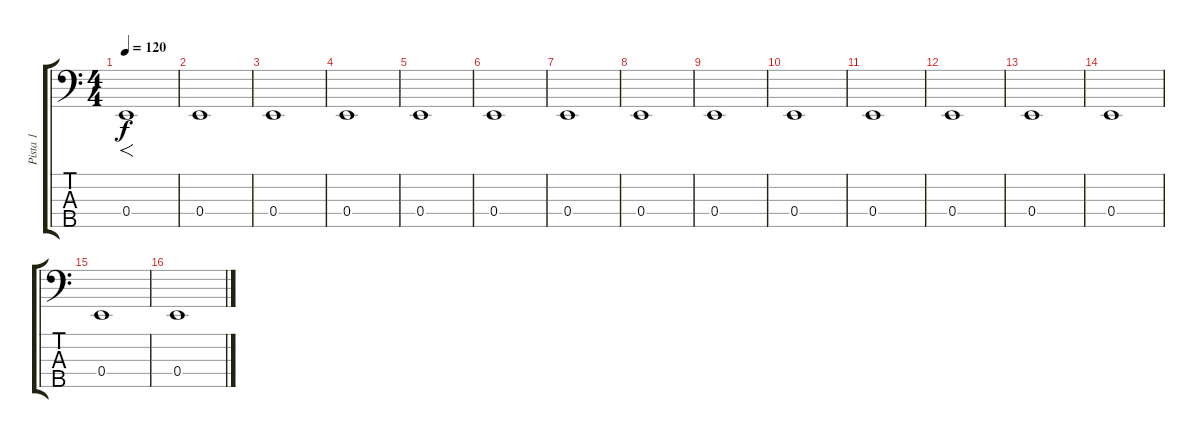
\track ("Pista 1" "Pista 1") {instrument contrabass}
\staff {score tabs}
\tuning (G2 D2 A1 E1 B0) {hide}
\ts (4 4)
\tempo 120
\clef f4
\ks c
0.4.1{f dy f instrument contrabass} |
0.4.1 |
0.4.1 |
0.4.1 |
0.4.1 |
0.4.1 |
0.4.1 |
0.4.1 |
0.4.1 |
0.4.1 |
0.4.1 |
0.4.1 |
0.4.1 |
0.4.1 |
0.4.1 |
0.4.1
